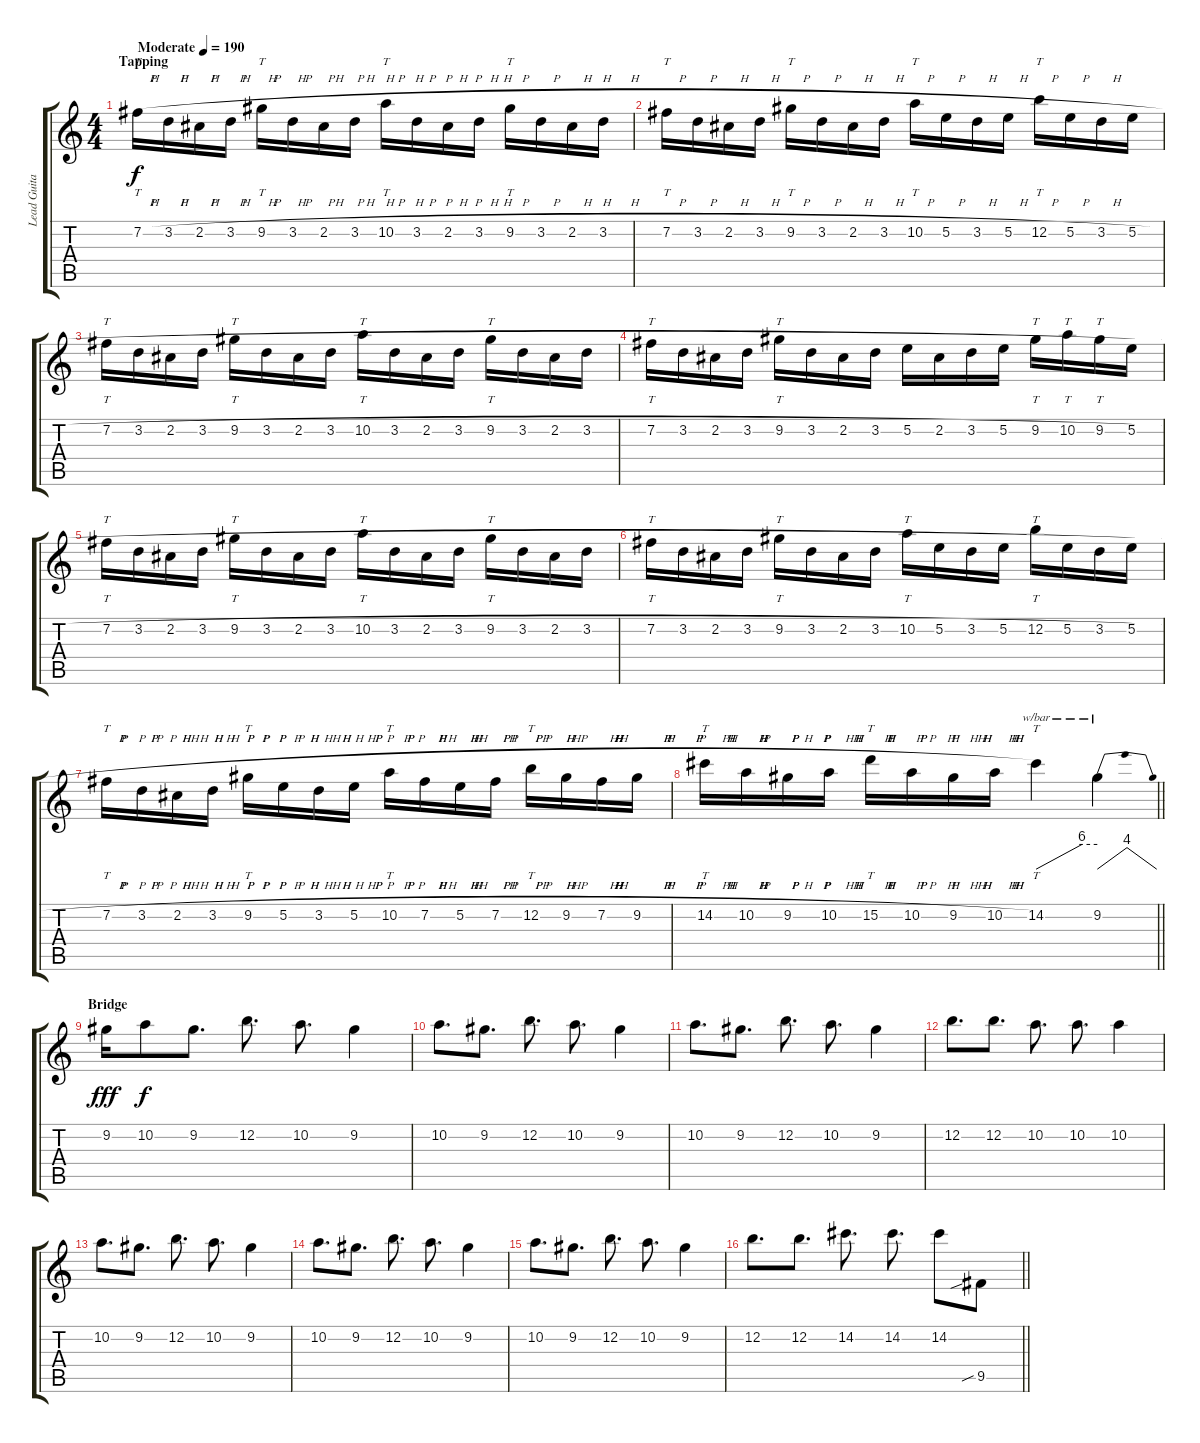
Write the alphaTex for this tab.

\track ("Lead Guitar" "Lead Guita") {instrument overdrivenguitar}
\staff {score tabs}
\tuning (E4 B3 G3 D3 A2 E2) {hide}
\ts (4 4)
\section ("" "Tapping")
\tempo (190 "Moderate")
\clef g2
\ks c
7.2{h}.16{tt dy f instrument overdrivenguitar} 3.2{h}.16 2.2{h}.16 3.2{h}.16 9.2{h}.16{tt} 3.2{h}.16 2.2{h}.16 3.2{h}.16 10.2{h}.16{tt} 3.2{h}.16 2.2{h}.16 3.2{h}.16 9.2{h}.16{tt} 3.2{h}.16 2.2{h}.16 3.2{h}.16 |
7.2{h}.16{tt} 3.2{h}.16 2.2{h}.16 3.2{h}.16 9.2{h}.16{tt} 3.2{h}.16 2.2{h}.16 3.2{h}.16 10.2{h}.16{tt} 5.2{h}.16 3.2{h}.16 5.2{h}.16 12.2{h}.16{tt} 5.2{h}.16 3.2{h}.16 5.2{h}.16 |
7.2{h}.16{tt} 3.2{h}.16 2.2{h}.16 3.2{h}.16 9.2{h}.16{tt} 3.2{h}.16 2.2{h}.16 3.2{h}.16 10.2{h}.16{tt} 3.2{h}.16 2.2{h}.16 3.2{h}.16 9.2{h}.16{tt} 3.2{h}.16 2.2{h}.16 3.2{h}.16 |
7.2{h}.16{tt} 3.2{h}.16 2.2{h}.16 3.2{h}.16 9.2{h}.16{tt} 3.2{h}.16 2.2{h}.16 3.2{h}.16 5.2{h}.16 2.2{h}.16 3.2{h}.16 5.2{h}.16 9.2{h}.16{tt} 10.2{h}.16{tt} 9.2{h}.16{tt} 5.2{h}.16 |
7.2{h}.16{tt} 3.2{h}.16 2.2{h}.16 3.2{h}.16 9.2{h}.16{tt} 3.2{h}.16 2.2{h}.16 3.2{h}.16 10.2{h}.16{tt} 3.2{h}.16 2.2{h}.16 3.2{h}.16 9.2{h}.16{tt} 3.2{h}.16 2.2{h}.16 3.2{h}.16 |
7.2{h}.16{tt} 3.2{h}.16 2.2{h}.16 3.2{h}.16 9.2{h}.16{tt} 3.2{h}.16 2.2{h}.16 3.2{h}.16 10.2{h}.16{tt} 5.2{h}.16 3.2{h}.16 5.2{h}.16 12.2{h}.16{tt} 5.2{h}.16 3.2{h}.16 5.2{h}.16 |
7.2{h}.16{tt} 3.2{h}.16 2.2{h}.16 3.2{h}.16 9.2{h}.16{tt} 5.2{h}.16 3.2{h}.16 5.2{h}.16 10.2{h}.16{tt} 7.2{h}.16 5.2{h}.16 7.2{h}.16 12.2{h}.16{tt} 9.2{h}.16 7.2{h}.16 9.2{h}.16 |
\barLineRight lightlight
14.2{h}.16{tt} 10.2{h}.16 9.2{h}.16 10.2{h}.16 15.2{h}.16{tt} 10.2{h}.16 9.2{h}.16 10.2{h}.16 14.2.4{tt tbe (custom default 0 0 45 24 60 24)} 9.2.4{tbe (dip default 0 0 45 16 60 0)} |
\section ("" "Bridge")
9.2.16{dy fff} 10.2.8{dy f} 9.2.8{d} 12.2.8{d} 10.2.8{d} 9.2.4 |
10.2.8{d} 9.2.8{d} 12.2.8{d} 10.2.8{d} 9.2.4 |
10.2.8{d} 9.2.8{d} 12.2.8{d} 10.2.8{d} 9.2.4 |
12.2.8{d} 12.2.8{d} 10.2.8{d} 10.2.8{d} 10.2.4 |
10.2.8{d} 9.2.8{d} 12.2.8{d} 10.2.8{d} 9.2.4 |
10.2.8{d} 9.2.8{d} 12.2.8{d} 10.2.8{d} 9.2.4 |
10.2.8{d} 9.2.8{d} 12.2.8{d} 10.2.8{d} 9.2.4 |
\barLineRight lightlight
12.2.8{d} 12.2.8{d} 14.2.8{d} 14.2.8{d} 14.2.8 9.5{sib}.8
